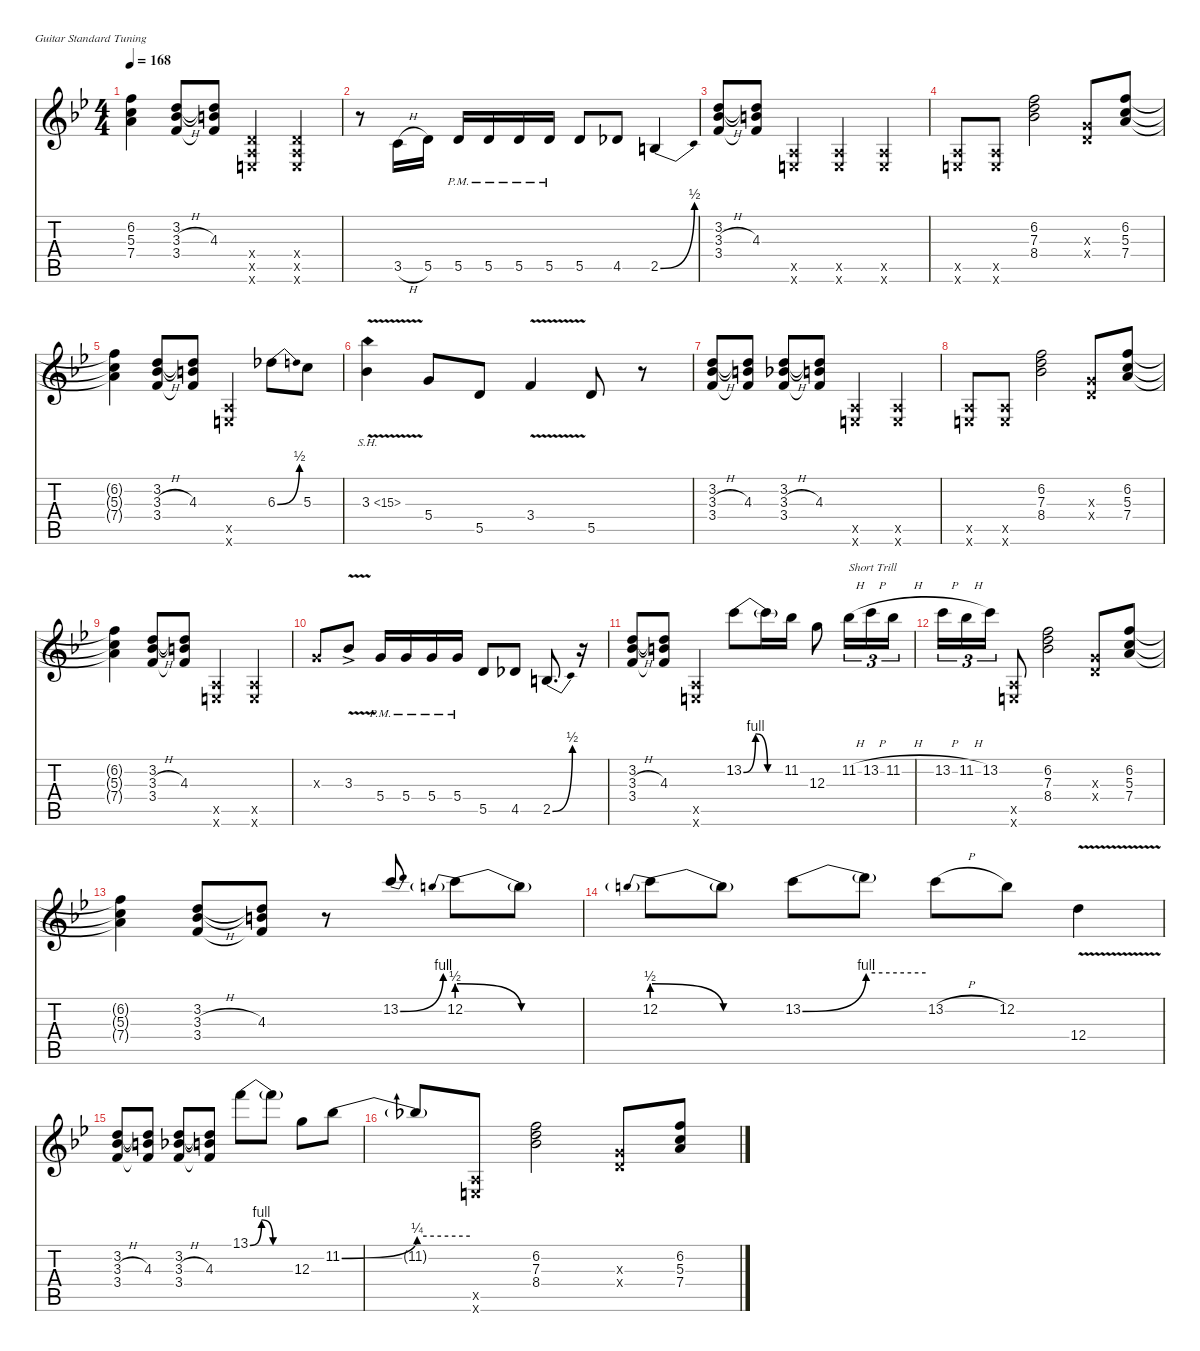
\defaultSystemsLayout 4
\hideDynamics
\bracketExtendMode nobrackets
\singleTrackTrackNamePolicy hidden
\multiTrackTrackNamePolicy hidden
\firstSystemTrackNameMode fullname
\otherSystemsTrackNameOrientation horizontal
\track ("GUITAR" "dist.guit.") {mute instrument distortionguitar}
\staff {score tabs}
\tuning (E4 B3 G3 D3 A2 E2)
\ts (4 4)
\tempo 168
\clef g2
\ks bb
(6.2{t acc forcenatural} 5.3{t acc forcenatural} 7.4{t acc forcenatural}).4{dy f beam Down} (3.2{acc forcenatural} 3.3{h acc b} 3.4{acc forcenatural}).8{dy ff beam Up} (3.2{t acc forcenatural} 4.3{acc forcenatural} 3.4{t acc forcenatural}).8{dy f beam Up} (0.4{x acc forcenatural} 0.5{x acc forcenatural} 0.6{x acc forcenatural}).4{beam Up} (0.4{x acc forcenatural} 0.5{x acc forcenatural} 0.6{x acc forcenatural}).4{beam Up} |
r.8{beam Down} 3.5{h acc forcenatural}.16{beam Up} 5.5{acc forcenatural}.16{beam Up} 5.5{pm acc forcenatural}.16{beam Up} 5.5{pm acc forcenatural}.16{beam Up} 5.5{pm acc forcenatural}.16{beam Up} 5.5{pm acc forcenatural}.16{beam Up} 5.5{acc forcenatural}.8{beam Up} 4.5{acc b}.8{beam Up} 2.5{be (bend 0 0 15 2) acc forcenatural}.4{beam Up} |
(3.2{acc forcenatural} 3.3{h acc b} 3.4{acc forcenatural}).8{dy ff beam Up} (3.2{t acc forcenatural} 4.3{acc forcenatural} 3.4{t acc forcenatural}).8{dy f beam Up} (0.5{x acc forcenatural} 0.6{x acc forcenatural}).4{dy ff beam Up} (0.5{x acc forcenatural} 0.6{x acc forcenatural}).4{beam Up} (0.5{x acc forcenatural} 0.6{x acc forcenatural}).4{beam Up} |
(0.5{x acc forcenatural} 0.6{x acc forcenatural}).8{beam Up} (0.5{x acc forcenatural} 0.6{x acc forcenatural}).8{beam Up} (6.2{acc forcenatural} 7.3{acc forcenatural} 8.4{acc b}).2{beam Down} (0.3{x acc forcenatural} 0.4{x acc forcenatural}).8{beam Up} (6.2{acc forcenatural} 5.3{acc forcenatural} 7.4{acc forcenatural}).8{beam Up} |
(6.2{t acc forcenatural} 5.3{t acc forcenatural} 7.4{t acc forcenatural}).4{dy f beam Down} (3.2{acc forcenatural} 3.3{h acc b} 3.4{acc forcenatural}).8{dy ff beam Up} (3.2{t acc forcenatural} 4.3{acc forcenatural} 3.4{t acc forcenatural}).8{dy f beam Up} (0.5{x acc forcenatural} 0.6{x acc forcenatural}).4{dy ff beam Up} 6.3{be (bend 0 0 15 2) acc b}.8{dy f beam Down} 5.3{acc forcenatural}.8{beam Down} |
3.3{sh 12 v acc b}.4{beam Down} 5.4{acc forcenatural}.8{beam Up} 5.5{acc forcenatural}.8{beam Up} 3.4{v acc forcenatural}.4{beam Up} 5.5{acc forcenatural}.8{beam Up} r.8{beam Up} |
(3.2{acc forcenatural} 3.3{h acc b} 3.4{acc forcenatural}).8{dy ff beam Up} (3.2{t acc forcenatural} 4.3{acc forcenatural} 3.4{t acc forcenatural}).8{dy f beam Up} (3.2{acc forcenatural} 3.3{h acc b} 3.4{acc forcenatural}).8{dy ff beam Up} (3.2{t acc forcenatural} 4.3{acc forcenatural} 3.4{t acc forcenatural}).8{dy f beam Up} (0.5{x acc forcenatural} 0.6{x acc forcenatural}).4{dy ff beam Up} (0.5{x acc forcenatural} 0.6{x acc forcenatural}).4{beam Up} |
(0.5{x acc forcenatural} 0.6{x acc forcenatural}).8{beam Up} (0.5{x acc forcenatural} 0.6{x acc forcenatural}).8{beam Up} (6.2{acc forcenatural} 7.3{acc forcenatural} 8.4{acc b}).2{beam Down} (0.3{x acc forcenatural} 0.4{x acc forcenatural}).8{beam Up} (6.2{acc forcenatural} 5.3{acc forcenatural} 7.4{acc forcenatural}).8{beam Up} |
(6.2{t acc forcenatural} 5.3{t acc forcenatural} 7.4{t acc forcenatural}).4{dy f beam Down} (3.2{acc forcenatural} 3.3{h acc b} 3.4{acc forcenatural}).8{dy ff beam Up} (3.2{t acc forcenatural} 4.3{acc forcenatural} 3.4{t acc forcenatural}).8{dy f beam Up} (0.5{x acc forcenatural} 0.6{x acc forcenatural}).4{dy ff beam Up} (0.5{x acc forcenatural} 0.6{x acc forcenatural}).4{dy f beam Up} |
0.3{x acc forcenatural}.8{beam Up} 3.3{v ac acc b}.8{beam Up} 5.4{pm acc forcenatural}.16{beam Up} 5.4{pm acc forcenatural}.16{beam Up} 5.4{pm acc forcenatural}.16{beam Up} 5.4{pm acc forcenatural}.16{beam Up} 5.5{acc forcenatural}.8{beam Up} 4.5{acc b}.8{beam Up} 2.5{be (bend 0 0 15 2) acc forcenatural}.8{d beam Up} r.16{beam Up} |
(3.2{acc forcenatural} 3.3{h acc b} 3.4{acc forcenatural}).8{dy ff beam Up} (3.2{t acc forcenatural} 4.3{acc forcenatural} 3.4{t acc forcenatural}).8{dy f beam Up} (0.5{x acc forcenatural} 0.6{x acc forcenatural}).4{dy ff beam Up} 13.2{be (bendrelease 0 0 30 4 30 4 60 0) acc forcenatural}.8{dy f beam Down} 13.2{be (hold 0 0 60 0) t acc forcenatural}.16{beam Down} 11.2{acc b}.16{beam Down} 12.3{acc forcenatural}.8{beam Down} 11.2{h acc b}.16{tu (3 2) txt "Short Trill" beam Down} 13.2{h acc forcenatural}.16{tu (3 2) beam Down} 11.2{h acc b}.16{tu (3 2) beam Down} |
13.2{h acc forcenatural}.16{tu (3 2) beam Down} 11.2{h acc b}.16{tu (3 2) beam Down} 13.2{acc forcenatural}.16{tu (3 2) beam Down} (0.5{x acc forcenatural} 0.6{x acc forcenatural}).8{dy ff beam Up} (6.2{acc forcenatural} 7.3{acc forcenatural} 8.4{acc b}).2{beam Down} (0.3{x acc forcenatural} 0.4{x acc forcenatural}).8{beam Up} (6.2{acc forcenatural} 5.3{acc forcenatural} 7.4{acc forcenatural}).8{beam Up} |
(6.2{t acc forcenatural} 5.3{t acc forcenatural} 7.4{t acc forcenatural}).4{dy f beam Down} (3.2{acc forcenatural} 3.3{h acc b} 3.4{acc forcenatural}).8{dy ff beam Up} (3.2{t acc forcenatural} 4.3{acc forcenatural} 3.4{t acc forcenatural}).8{dy f beam Up} r.8{beam Up} 13.2{be (bend 0 0 15 4) acc forcenatural}.8{beam Down} 12.2{be (prebendrelease 0 2 60 0)}.8{beam Down} 12.2{be (hold 0 0 60 0) t acc forcenatural}.8{beam Down} |
12.2{be (prebendrelease 0 2 60 0)}.8{beam Down} 12.2{be (hold 0 0 60 0) t acc forcenatural}.8{beam Down} 13.2{be (bend 0 0 60 4) acc forcenatural}.8{beam Down} 13.2{be (hold 0 4 60 4) t}.8{beam Down} 13.2{h acc forcenatural}.8{beam Down} 12.2{acc forcenatural}.8{beam Down} 12.4{v acc forcenatural}.4{beam Down} |
(3.2{acc forcenatural} 3.3{h acc b} 3.4{acc forcenatural}).8{beam Up} (3.2{t acc forcenatural} 4.3{acc forcenatural} 3.4{t acc forcenatural}).8{beam Up} (3.2{acc forcenatural} 3.3{h acc b} 3.4{acc forcenatural}).8{beam Up} (3.2{t acc forcenatural} 4.3{acc forcenatural} 3.4{t acc forcenatural}).8{beam Up} 13.1{be (bendrelease 0 0 30 4 30 4 60 0) acc forcenatural}.8{beam Down} 13.1{be (hold 0 0 60 0) t acc forcenatural}.8{beam Down} 12.3{acc forcenatural}.8{beam Down} 11.2{be (bend 0 0 60 1) acc b}.8{beam Down} |
11.2{be (hold 0 1 60 1) t acc b}.8{beam Up} (0.5{x acc forcenatural} 0.6{x acc forcenatural}).8{beam Up} (6.2{acc forcenatural} 7.3{acc forcenatural} 8.4{acc b}).2{beam Down} (0.3{x acc forcenatural} 0.4{x acc forcenatural}).8{beam Up} (6.2{acc forcenatural} 5.3{acc forcenatural} 7.4{acc forcenatural}).8{beam Up}
